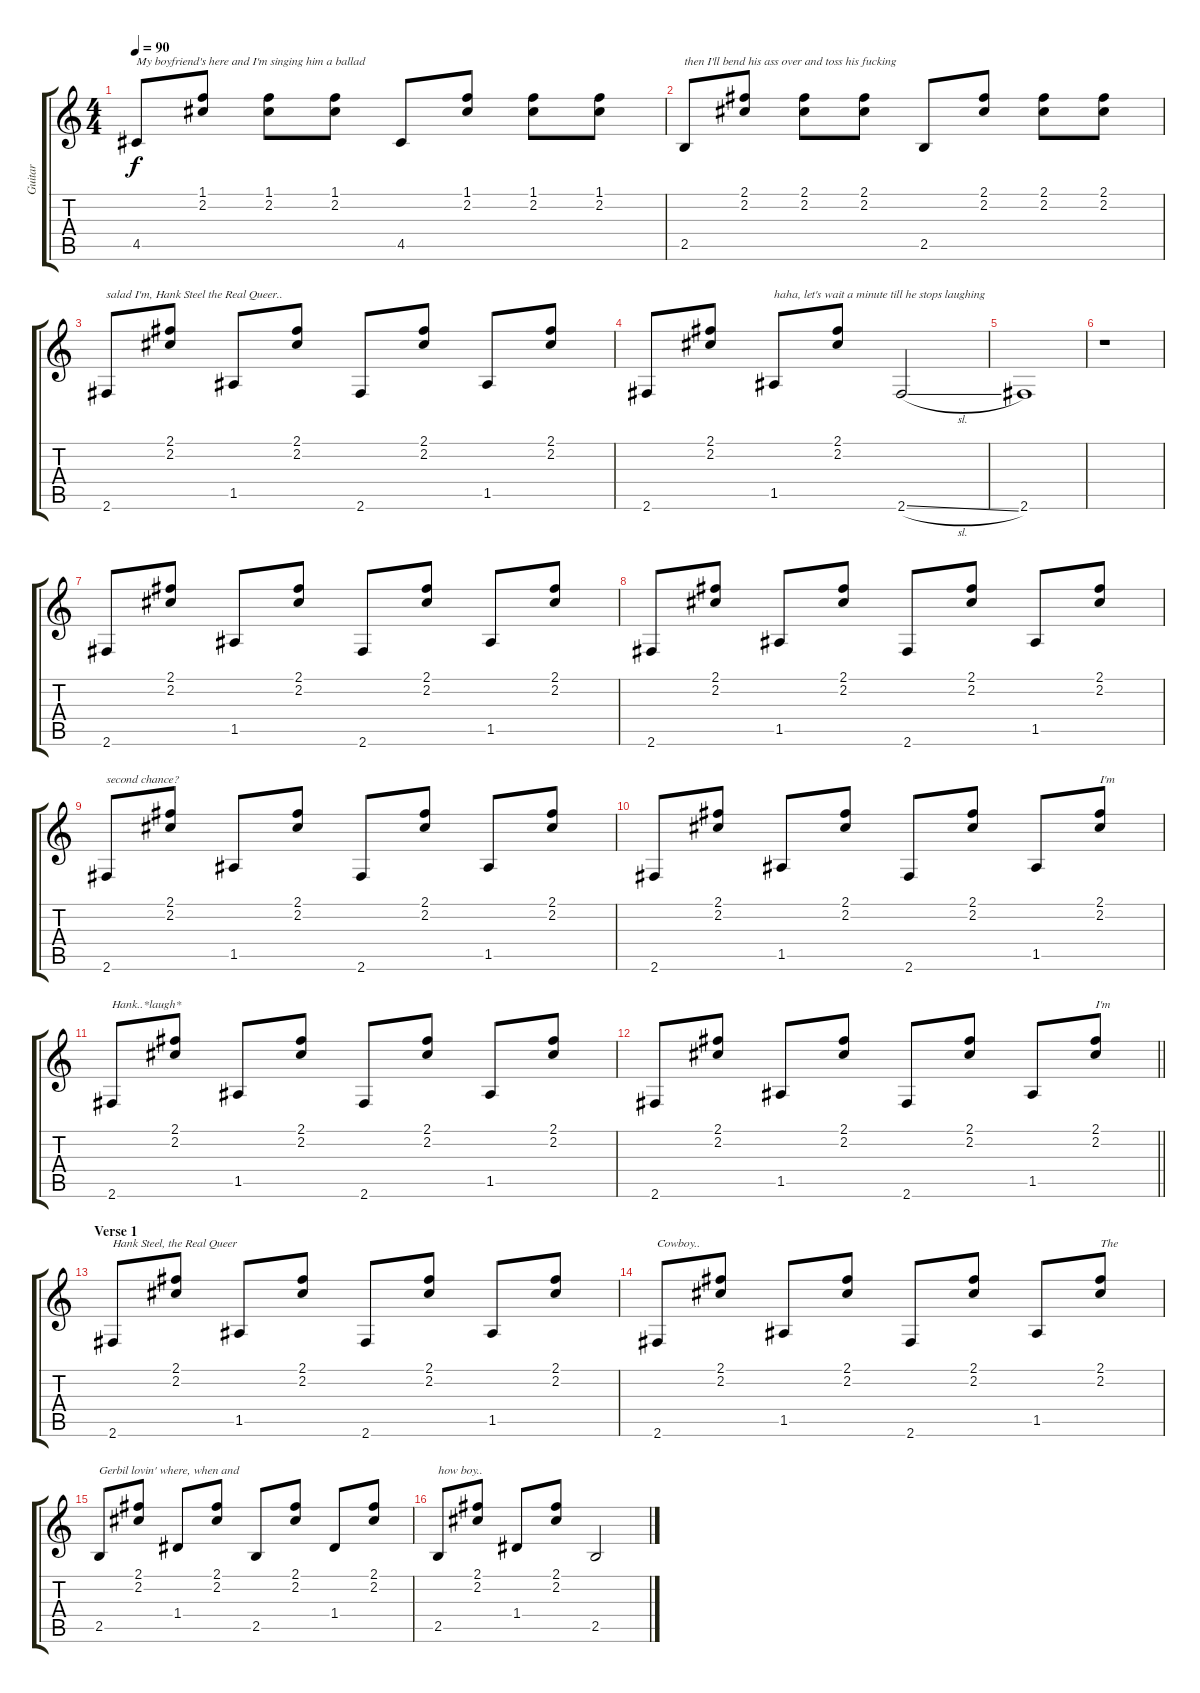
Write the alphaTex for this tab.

\track ("Guitar" "Guitar") {instrument acousticguitarnylon}
\staff {score tabs}
\tuning (E4 B3 G3 D3 A2 E2) {hide}
\ts (4 4)
\tempo 90
\clef g2
\ks c
4.5.8{txt "My boyfriend's here and I'm singing him a ballad" dy f} (1.1 2.2).8 (1.1 2.2).8 (1.1 2.2).8 4.5.8 (1.1 2.2).8 (1.1 2.2).8 (1.1 2.2).8 |
2.5.8{txt "then I'll bend his ass over and toss his fucking"} (2.1 2.2).8 (2.1 2.2).8 (2.1 2.2).8 2.5.8 (2.1 2.2).8 (2.1 2.2).8 (2.1 2.2).8 |
2.6.8{txt "salad I'm, Hank Steel the Real Queer.."} (2.1 2.2).8 1.5.8 (2.1 2.2).8 2.6.8 (2.1 2.2).8 1.5.8 (2.1 2.2).8 |
2.6.8 (2.1 2.2).8 1.5.8{txt "haha, let's wait a minute till he stops laughing"} (2.1 2.2).8 2.6{sl}.2 |
2.6.1 |
r.1 |
2.6.8 (2.1 2.2).8 1.5.8 (2.1 2.2).8 2.6.8 (2.1 2.2).8 1.5.8 (2.1 2.2).8 |
2.6.8 (2.1 2.2).8 1.5.8 (2.1 2.2).8 2.6.8 (2.1 2.2).8 1.5.8 (2.1 2.2).8 |
2.6.8{txt "second chance?"} (2.1 2.2).8 1.5.8 (2.1 2.2).8 2.6.8 (2.1 2.2).8 1.5.8 (2.1 2.2).8 |
2.6.8 (2.1 2.2).8 1.5.8 (2.1 2.2).8 2.6.8 (2.1 2.2).8 1.5.8 (2.1 2.2).8{txt "I'm"} |
2.6.8{txt "Hank..*laugh*"} (2.1 2.2).8 1.5.8 (2.1 2.2).8 2.6.8 (2.1 2.2).8 1.5.8 (2.1 2.2).8 |
\barLineRight lightlight
2.6.8 (2.1 2.2).8 1.5.8 (2.1 2.2).8 2.6.8 (2.1 2.2).8 1.5.8 (2.1 2.2).8{txt "I'm"} |
\section ("" "Verse 1")
2.6.8{txt "Hank Steel, the Real Queer"} (2.1 2.2).8 1.5.8 (2.1 2.2).8 2.6.8 (2.1 2.2).8 1.5.8 (2.1 2.2).8 |
2.6.8{txt "Cowboy.."} (2.1 2.2).8 1.5.8 (2.1 2.2).8 2.6.8 (2.1 2.2).8 1.5.8 (2.1 2.2).8{txt "The"} |
2.5.8{txt "Gerbil lovin' where, when and"} (2.1 2.2).8 1.4.8 (2.1 2.2).8 2.5.8 (2.1 2.2).8 1.4.8 (2.1 2.2).8 |
2.5.8{txt "how boy.."} (2.1 2.2).8 1.4.8 (2.1 2.2).8 2.5.2
